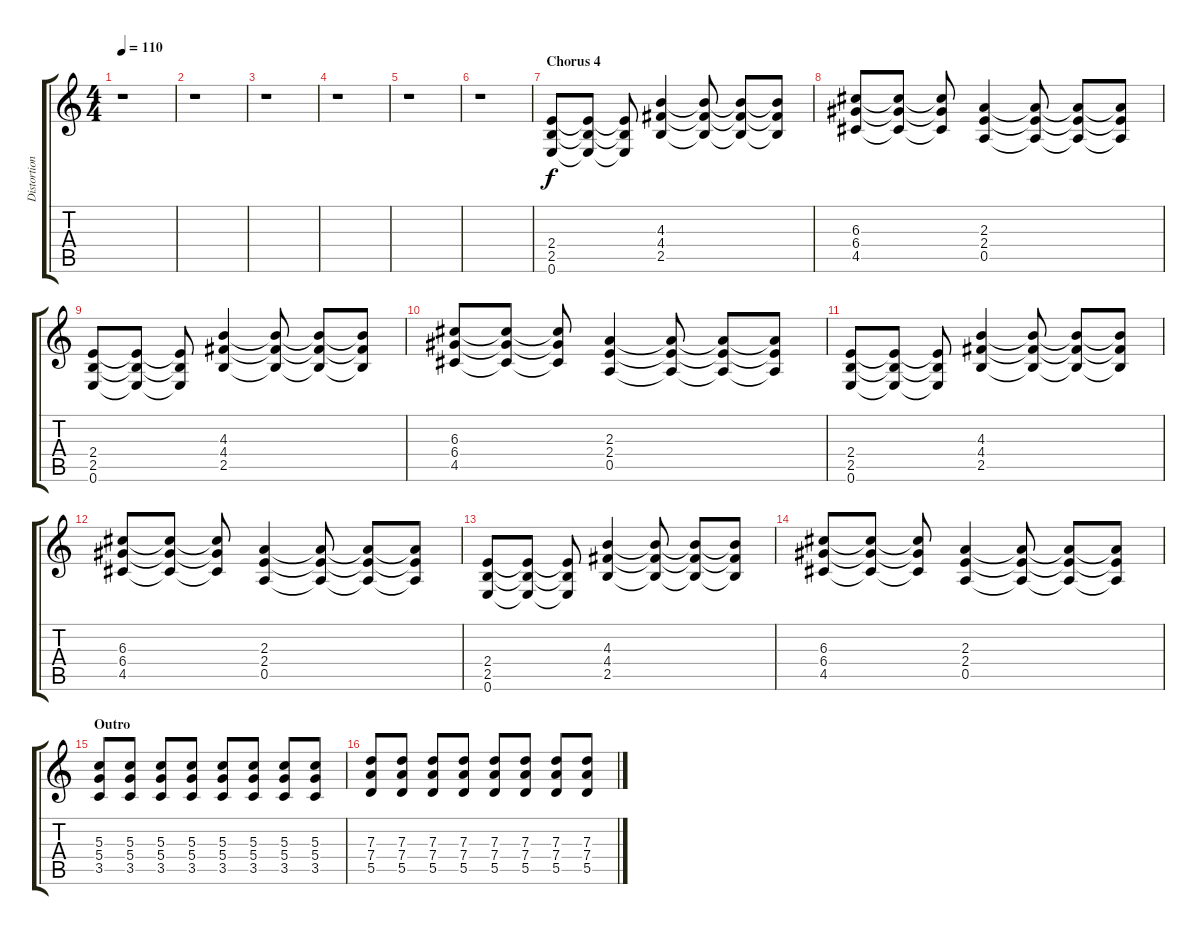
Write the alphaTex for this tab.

\track ("Distortion and Lead (Guitar)" "Distortion") {instrument overdrivenguitar}
\staff {score tabs}
\tuning (E4 B3 G3 D3 A2 E2) {hide}
\ts (4 4)
\tempo 110
\clef g2
\ks c
r.1{dy f} |
r.1 |
r.1 |
r.1 |
r.1 |
r.1 |
\section ("" "Chorus 4")
(2.4 2.5 0.6).8 (2.4{t} 2.5{t} 0.6{t}).8 (2.4{t} 2.5{t} 0.6{t}).8 (4.3 4.4 2.5).4 (4.3{t} 4.4{t} 2.5{t}).8 (4.3{t} 4.4{t} 2.5{t}).8 (4.3{t} 4.4{t} 2.5{t}).8 |
(6.3 6.4 4.5).8 (6.3{t} 6.4{t} 4.5{t}).8 (6.3{t} 6.4{t} 4.5{t}).8 (2.3 2.4 0.5).4 (2.3{t} 2.4{t} 0.5{t}).8 (2.3{t} 2.4{t} 0.5{t}).8 (2.3{t} 2.4{t} 0.5{t}).8 |
(2.4 2.5 0.6).8 (2.4{t} 2.5{t} 0.6{t}).8 (2.4{t} 2.5{t} 0.6{t}).8 (4.3 4.4 2.5).4 (4.3{t} 4.4{t} 2.5{t}).8 (4.3{t} 4.4{t} 2.5{t}).8 (4.3{t} 4.4{t} 2.5{t}).8 |
(6.3 6.4 4.5).8 (6.3{t} 6.4{t} 4.5{t}).8 (6.3{t} 6.4{t} 4.5{t}).8 (2.3 2.4 0.5).4 (2.3{t} 2.4{t} 0.5{t}).8 (2.3{t} 2.4{t} 0.5{t}).8 (2.3{t} 2.4{t} 0.5{t}).8 |
(2.4 2.5 0.6).8 (2.4{t} 2.5{t} 0.6{t}).8 (2.4{t} 2.5{t} 0.6{t}).8 (4.3 4.4 2.5).4 (4.3{t} 4.4{t} 2.5{t}).8 (4.3{t} 4.4{t} 2.5{t}).8 (4.3{t} 4.4{t} 2.5{t}).8 |
(6.3 6.4 4.5).8 (6.3{t} 6.4{t} 4.5{t}).8 (6.3{t} 6.4{t} 4.5{t}).8 (2.3 2.4 0.5).4 (2.3{t} 2.4{t} 0.5{t}).8 (2.3{t} 2.4{t} 0.5{t}).8 (2.3{t} 2.4{t} 0.5{t}).8 |
(2.4 2.5 0.6).8 (2.4{t} 2.5{t} 0.6{t}).8 (2.4{t} 2.5{t} 0.6{t}).8 (4.3 4.4 2.5).4 (4.3{t} 4.4{t} 2.5{t}).8 (4.3{t} 4.4{t} 2.5{t}).8 (4.3{t} 4.4{t} 2.5{t}).8 |
(6.3 6.4 4.5).8 (6.3{t} 6.4{t} 4.5{t}).8 (6.3{t} 6.4{t} 4.5{t}).8 (2.3 2.4 0.5).4 (2.3{t} 2.4{t} 0.5{t}).8 (2.3{t} 2.4{t} 0.5{t}).8 (2.3{t} 2.4{t} 0.5{t}).8 |
\section ("" "Outro")
(5.3 5.4 3.5).8 (5.3 5.4 3.5).8 (5.3 5.4 3.5).8 (5.3 5.4 3.5).8 (5.3 5.4 3.5).8 (5.3 5.4 3.5).8 (5.3 5.4 3.5).8 (5.3 5.4 3.5).8 |
(7.3 7.4 5.5).8 (7.3 7.4 5.5).8 (7.3 7.4 5.5).8 (7.3 7.4 5.5).8 (7.3 7.4 5.5).8 (7.3 7.4 5.5).8 (7.3 7.4 5.5).8 (7.3 7.4 5.5).8
